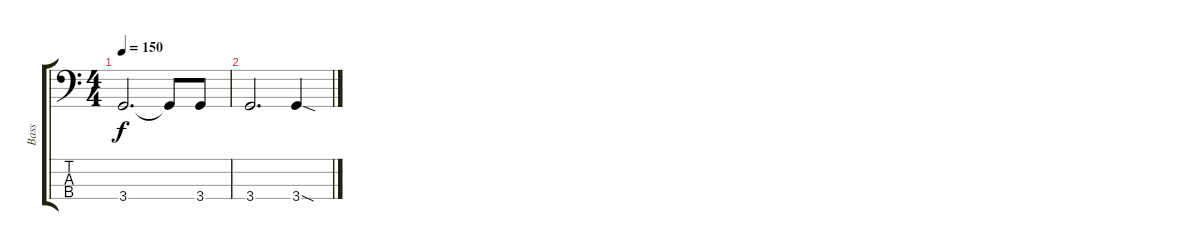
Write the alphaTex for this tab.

\track ("Bass" "Bass") {instrument electricbassfinger}
\staff {score tabs}
\tuning (G2 D2 A1 E1) {hide}
\ts (4 4)
\tempo 150
\clef f4
\ks c
3.4.2{d dy f} 3.4{t}.8 3.4.8 |
3.4.2{d} 3.4{sod}.4
